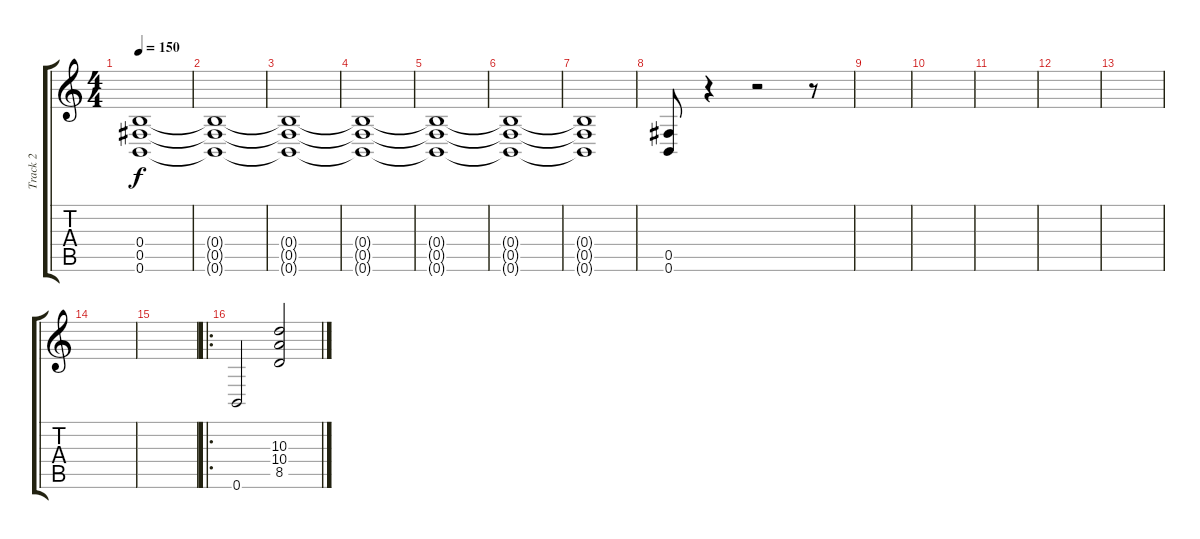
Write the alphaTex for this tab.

\track ("Track 2" "Track 2") {instrument distortionguitar}
\staff {score tabs}
\tuning (Db4 Ab3 E3 B2 Gb2 B1) {hide}
\ts (4 4)
\tempo 150
\clef g2
\ks c
(0.4{t} 0.5{t} 0.6{t}).1{dy f} |
(0.4{t} 0.5{t} 0.6{t}).1 |
(0.4{t} 0.5{t} 0.6{t}).1 |
(0.4{t} 0.5{t} 0.6{t}).1 |
(0.4{t} 0.5{t} 0.6{t}).1 |
(0.4{t} 0.5{t} 0.6{t}).1 |
(0.4{t} 0.5{t} 0.6{t}).1 |
(0.5 0.6).8 r.4 r.2 r.8 |
|
|
|
|
|
|
|
\ro
0.6.2 (10.3 10.4 8.5).2
